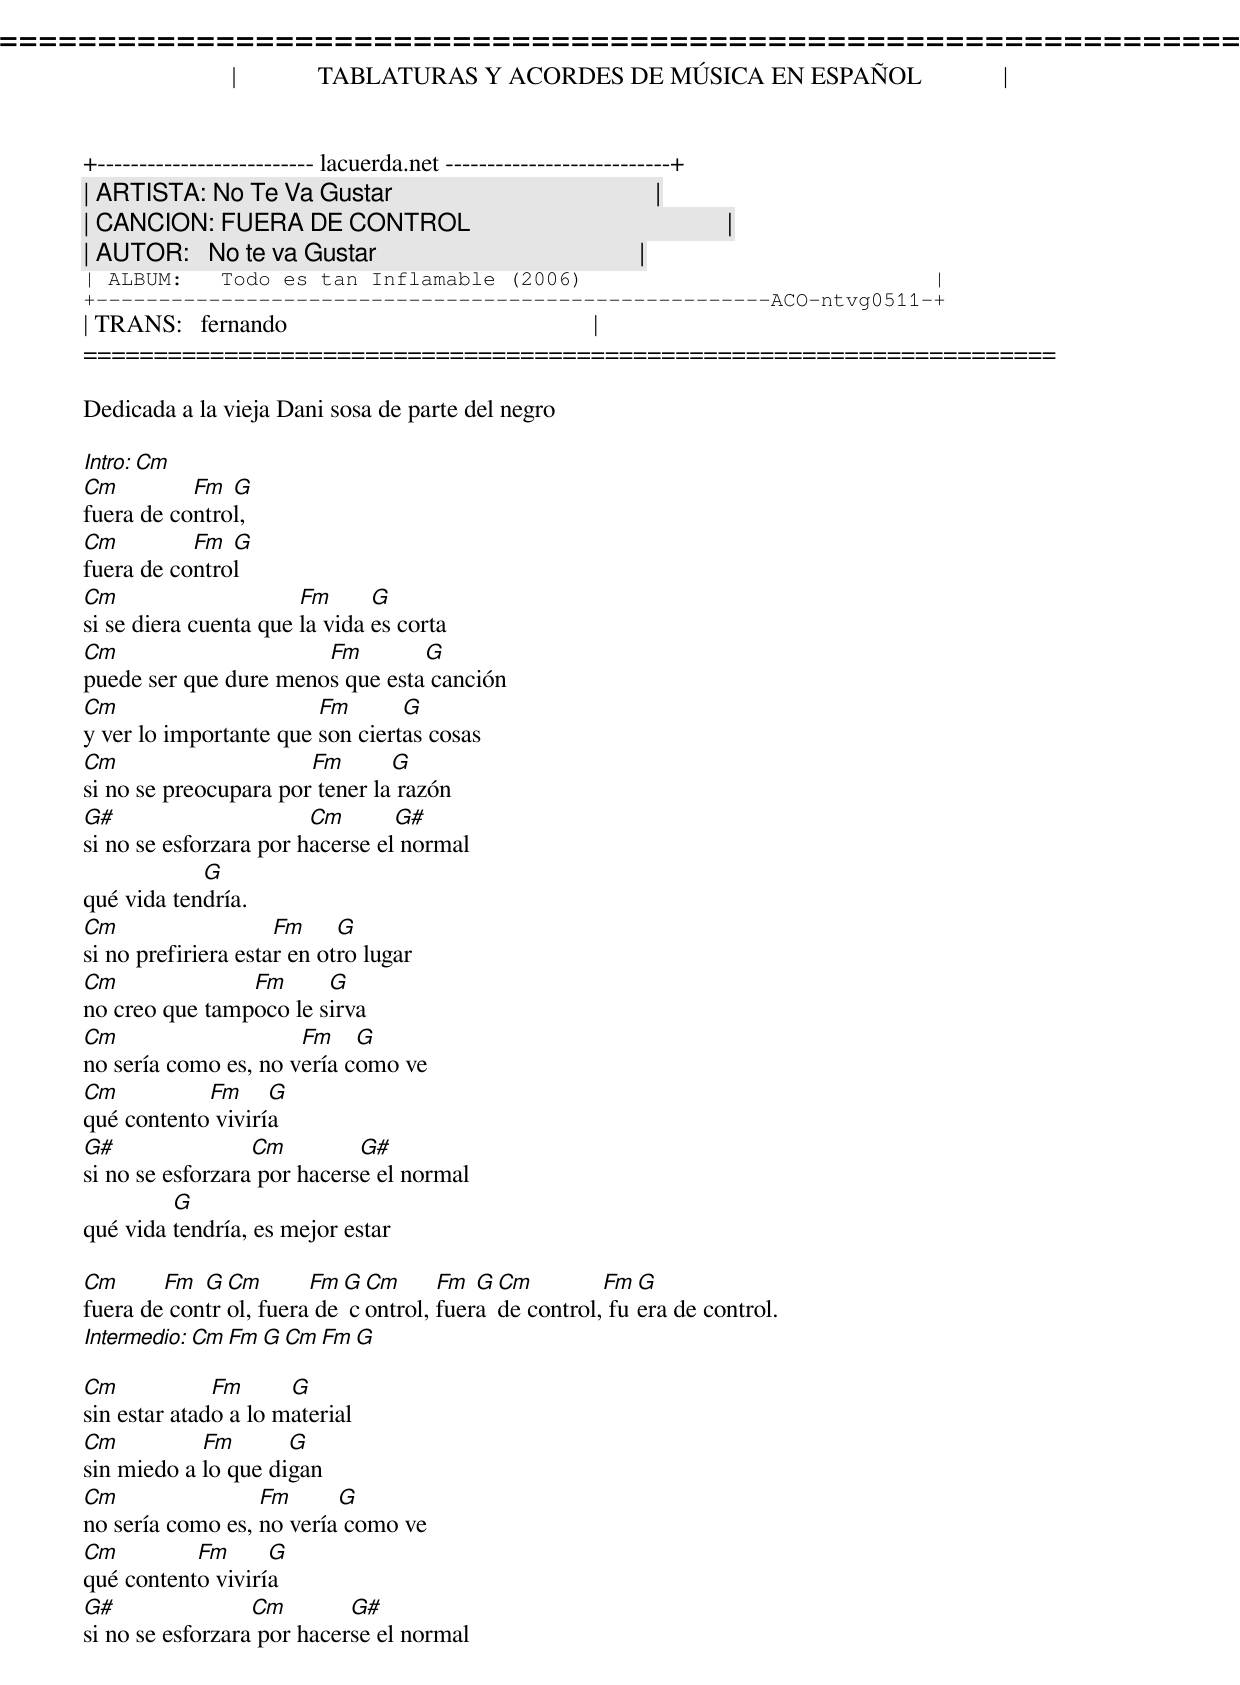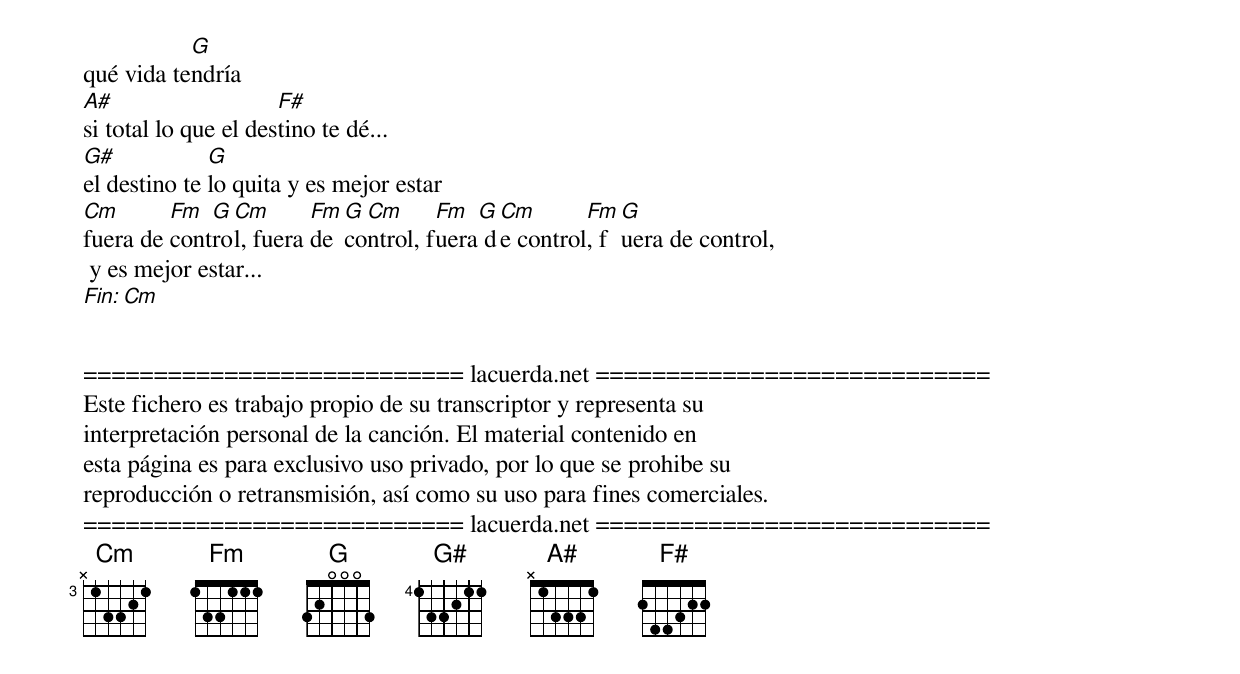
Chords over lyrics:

=====================================================================
|             TABLATURAS Y ACORDES DE MÚSICA EN ESPAÑOL             |
+-------------------------- lacuerda.net ---------------------------+
| ARTISTA: No Te Va Gustar                                          |
| CANCION: FUERA DE CONTROL                                         |
| AUTOR:   No te va Gustar                                          |
| ALBUM:   Todo es tan Inflamable (2006)                            |
+------------------------------------------------------ACO-ntvg0511-+
| TRANS:   fernando                                                 |
=====================================================================

Dedicada a la vieja Dani sosa de parte del negro

Intro: Cm
Cm         Fm  G
fuera de control,
Cm         Fm  G
fuera de control
Cm                     Fm      G
si se diera cuenta que la vida es corta
Cm                     Fm        G
puede ser que dure menos que esta canción
Cm                      Fm       G
y ver lo importante que son ciertas cosas
Cm                     Fm       G
si no se preocupara por tener la razón
G#                      Cm       G#
si no se esforzara por hacerse el normal
            G
qué vida tendría.
Cm                   Fm     G
si no prefiriera estar en otro lugar
Cm              Fm      G
no creo que tampoco le sirva
Cm                    Fm    G
no sería como es, no vería como ve
Cm          Fm     G
qué contento viviría
G#                Cm         G#
si no se esforzara por hacerse el normal
         G
qué vida tendría, es mejor estar

Cm      Fm  G Cm       Fm G Cm      Fm  G Cm         Fm G
fuera de control, fuera de control, fuera de control, fuera de control.
Intermedio: Cm Fm G Cm Fm G

Cm            Fm      G
sin estar atado a lo material
Cm          Fm       G
sin miedo a lo que digan
Cm                Fm      G
no sería como es, no vería como ve
Cm         Fm      G
qué contento viviría
G#                Cm        G#
si no se esforzara por hacerse el normal
           G
qué vida tendría
A#                    F#
si total lo que el destino te dé...
G#            G
el destino te lo quita y es mejor estar
Cm       Fm  G Cm       Fm G Cm      Fm  G Cm       Fm G
fuera de control, fuera de control, fuera de control, fuera de control,
 y es mejor estar...
Fin: Cm


=========================== lacuerda.net ============================
Este fichero es trabajo propio de su transcriptor y representa su
interpretación personal de la canción. El material contenido en
esta página es para exclusivo uso privado, por lo que se prohibe su
reproducción o retransmisión, así como su uso para fines comerciales.
=========================== lacuerda.net ============================
